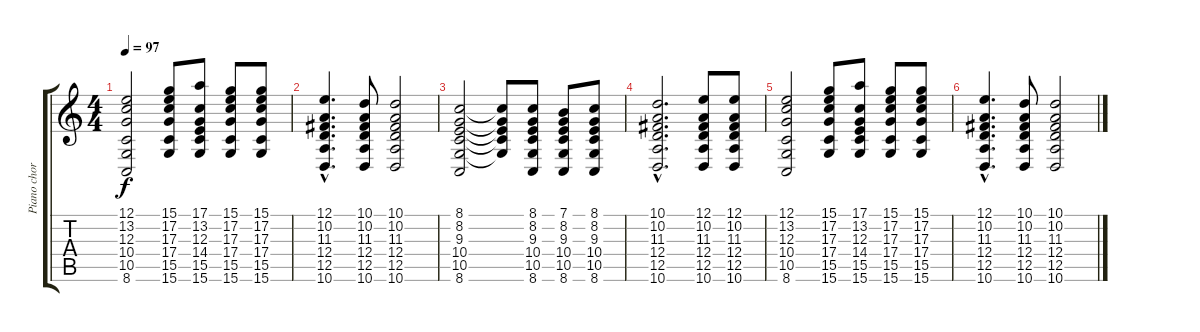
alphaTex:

\track ("Piano chords" "Piano chor") {instrument acousticgrandpiano}
\staff {score tabs}
\tuning (E4 B3 G3 D3 A2 E2) {hide}
\ts (4 4)
\tempo 97
\clef g2
\ks c
(12.1 13.2 12.3 10.4 10.5 8.6).2{dy f} (15.1 17.2 17.3 17.4 15.5 15.6).8 (17.1 13.2 12.3 14.4 15.5 15.6).8 (15.1 17.2 17.3 17.4 15.5 15.6).8 (15.1 17.2 17.3 17.4 15.5 15.6).8 |
(12.1{hac} 10.2{hac} 11.3{hac} 12.4{hac} 12.5{hac} 10.6{hac}).4{d} (10.1 10.2 11.3 12.4 12.5 10.6).8 (10.1 10.2 11.3 12.4 12.5 10.6).2 |
(8.1 8.2 9.3 10.4 10.5 8.6).2 (8.1{t} 8.2{t} 9.3{t} 10.4{t} 10.5{t}).8 (8.1 8.2 9.3 10.4 10.5 8.6).8 (7.1 8.2 9.3 10.4 10.5 8.6).8 (8.1 8.2 9.3 10.4 10.5 8.6).8 |
(10.1{hac} 10.2{hac} 11.3{hac} 12.4{hac} 12.5{hac} 10.6{hac}).2{d} (12.1 10.2 11.3 12.4 12.5 10.6).8 (12.1 10.2 11.3 12.4 12.5 10.6).8 |
(12.1 13.2 12.3 10.4 10.5 8.6).2 (15.1 17.2 17.3 17.4 15.5 15.6).8 (17.1 13.2 12.3 14.4 15.5 15.6).8 (15.1 17.2 17.3 17.4 15.5 15.6).8 (15.1 17.2 17.3 17.4 15.5 15.6).8 |
(12.1{hac} 10.2{hac} 11.3{hac} 12.4{hac} 12.5{hac} 10.6{hac}).4{d} (10.1 10.2 11.3 12.4 12.5 10.6).8 (10.1 10.2 11.3 12.4 12.5 10.6).2
